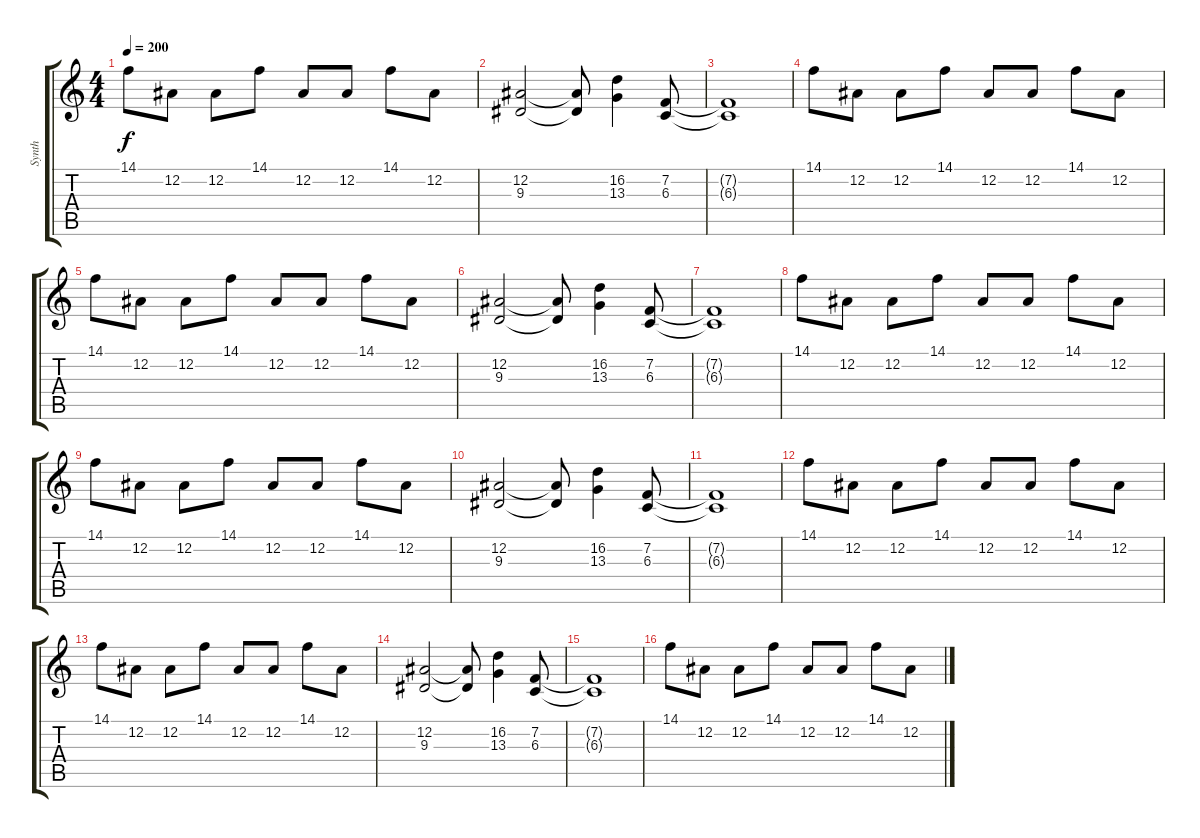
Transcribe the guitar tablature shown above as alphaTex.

\track ("Synth" "Synth") {instrument stringensemble1}
\staff {score tabs}
\tuning (Eb4 Bb3 Gb3 Db3 Ab2 Eb2) {hide}
\ts (4 4)
\tempo 200
\clef g2
\ks c
14.1.8{dy f} 12.2.8 12.2.8 14.1.8 12.2.8 12.2.8 14.1.8 12.2.8 |
(12.2 9.3).2 (12.2{t} 9.3{t}).8 (16.2 13.3).4 (7.2 6.3).8 |
(7.2{t} 6.3{t}).1 |
14.1.8 12.2.8 12.2.8 14.1.8 12.2.8 12.2.8 14.1.8 12.2.8 |
14.1.8 12.2.8 12.2.8 14.1.8 12.2.8 12.2.8 14.1.8 12.2.8 |
(12.2 9.3).2 (12.2{t} 9.3{t}).8 (16.2 13.3).4 (7.2 6.3).8 |
(7.2{t} 6.3{t}).1 |
14.1.8 12.2.8 12.2.8 14.1.8 12.2.8 12.2.8 14.1.8 12.2.8 |
14.1.8 12.2.8 12.2.8 14.1.8 12.2.8 12.2.8 14.1.8 12.2.8 |
(12.2 9.3).2 (12.2{t} 9.3{t}).8 (16.2 13.3).4 (7.2 6.3).8 |
(7.2{t} 6.3{t}).1 |
14.1.8 12.2.8 12.2.8 14.1.8 12.2.8 12.2.8 14.1.8 12.2.8 |
14.1.8 12.2.8 12.2.8 14.1.8 12.2.8 12.2.8 14.1.8 12.2.8 |
(12.2 9.3).2 (12.2{t} 9.3{t}).8 (16.2 13.3).4 (7.2 6.3).8 |
(7.2{t} 6.3{t}).1 |
14.1.8 12.2.8 12.2.8 14.1.8 12.2.8 12.2.8 14.1.8 12.2.8
